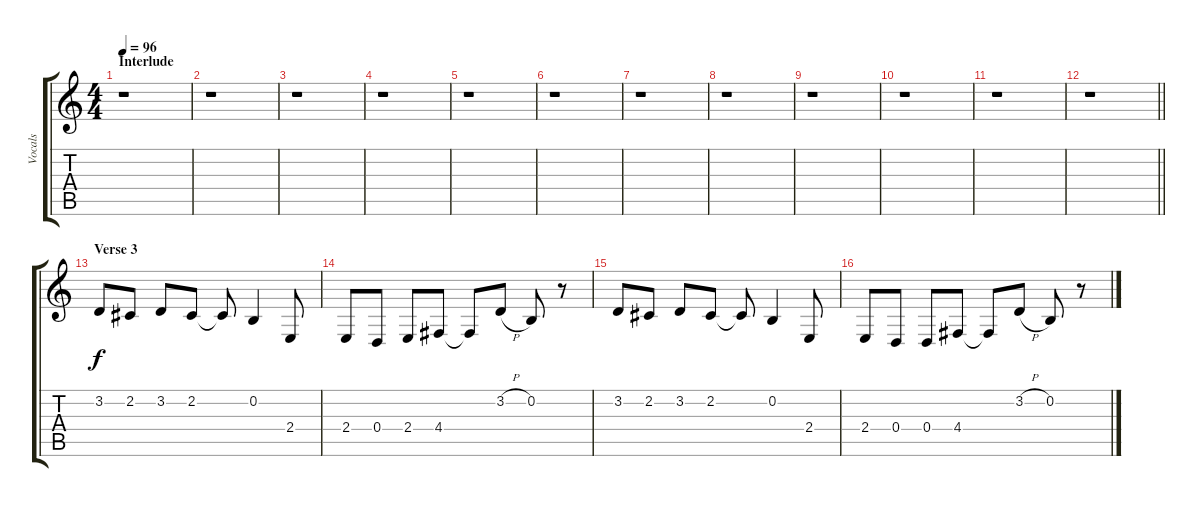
\track ("Vocals" "Vocals") {instrument altosax}
\staff {score tabs}
\tuning (E4 B3 G3 D3 A2 E2) {hide}
\ts (4 4)
\section ("" "Interlude")
\tempo 96
\clef g2
\ks c
r.1{dy f} |
r.1 |
r.1 |
r.1 |
r.1 |
r.1 |
r.1 |
r.1 |
r.1 |
r.1 |
r.1 |
\barLineRight lightlight
r.1 |
\section ("" "Verse 3")
3.2.8 2.2.8 3.2.8 2.2.8 2.2{t}.8 0.2.4 2.4.8 |
2.4.8 0.4.8 2.4.8 4.4.8 4.4{t}.8 3.2{h}.8 0.2.8 r.8 |
3.2.8 2.2.8 3.2.8 2.2.8 2.2{t}.8 0.2.4 2.4.8 |
2.4.8 0.4.8 0.4.8 4.4.8 4.4{t}.8 3.2{h}.8 0.2.8 r.8
